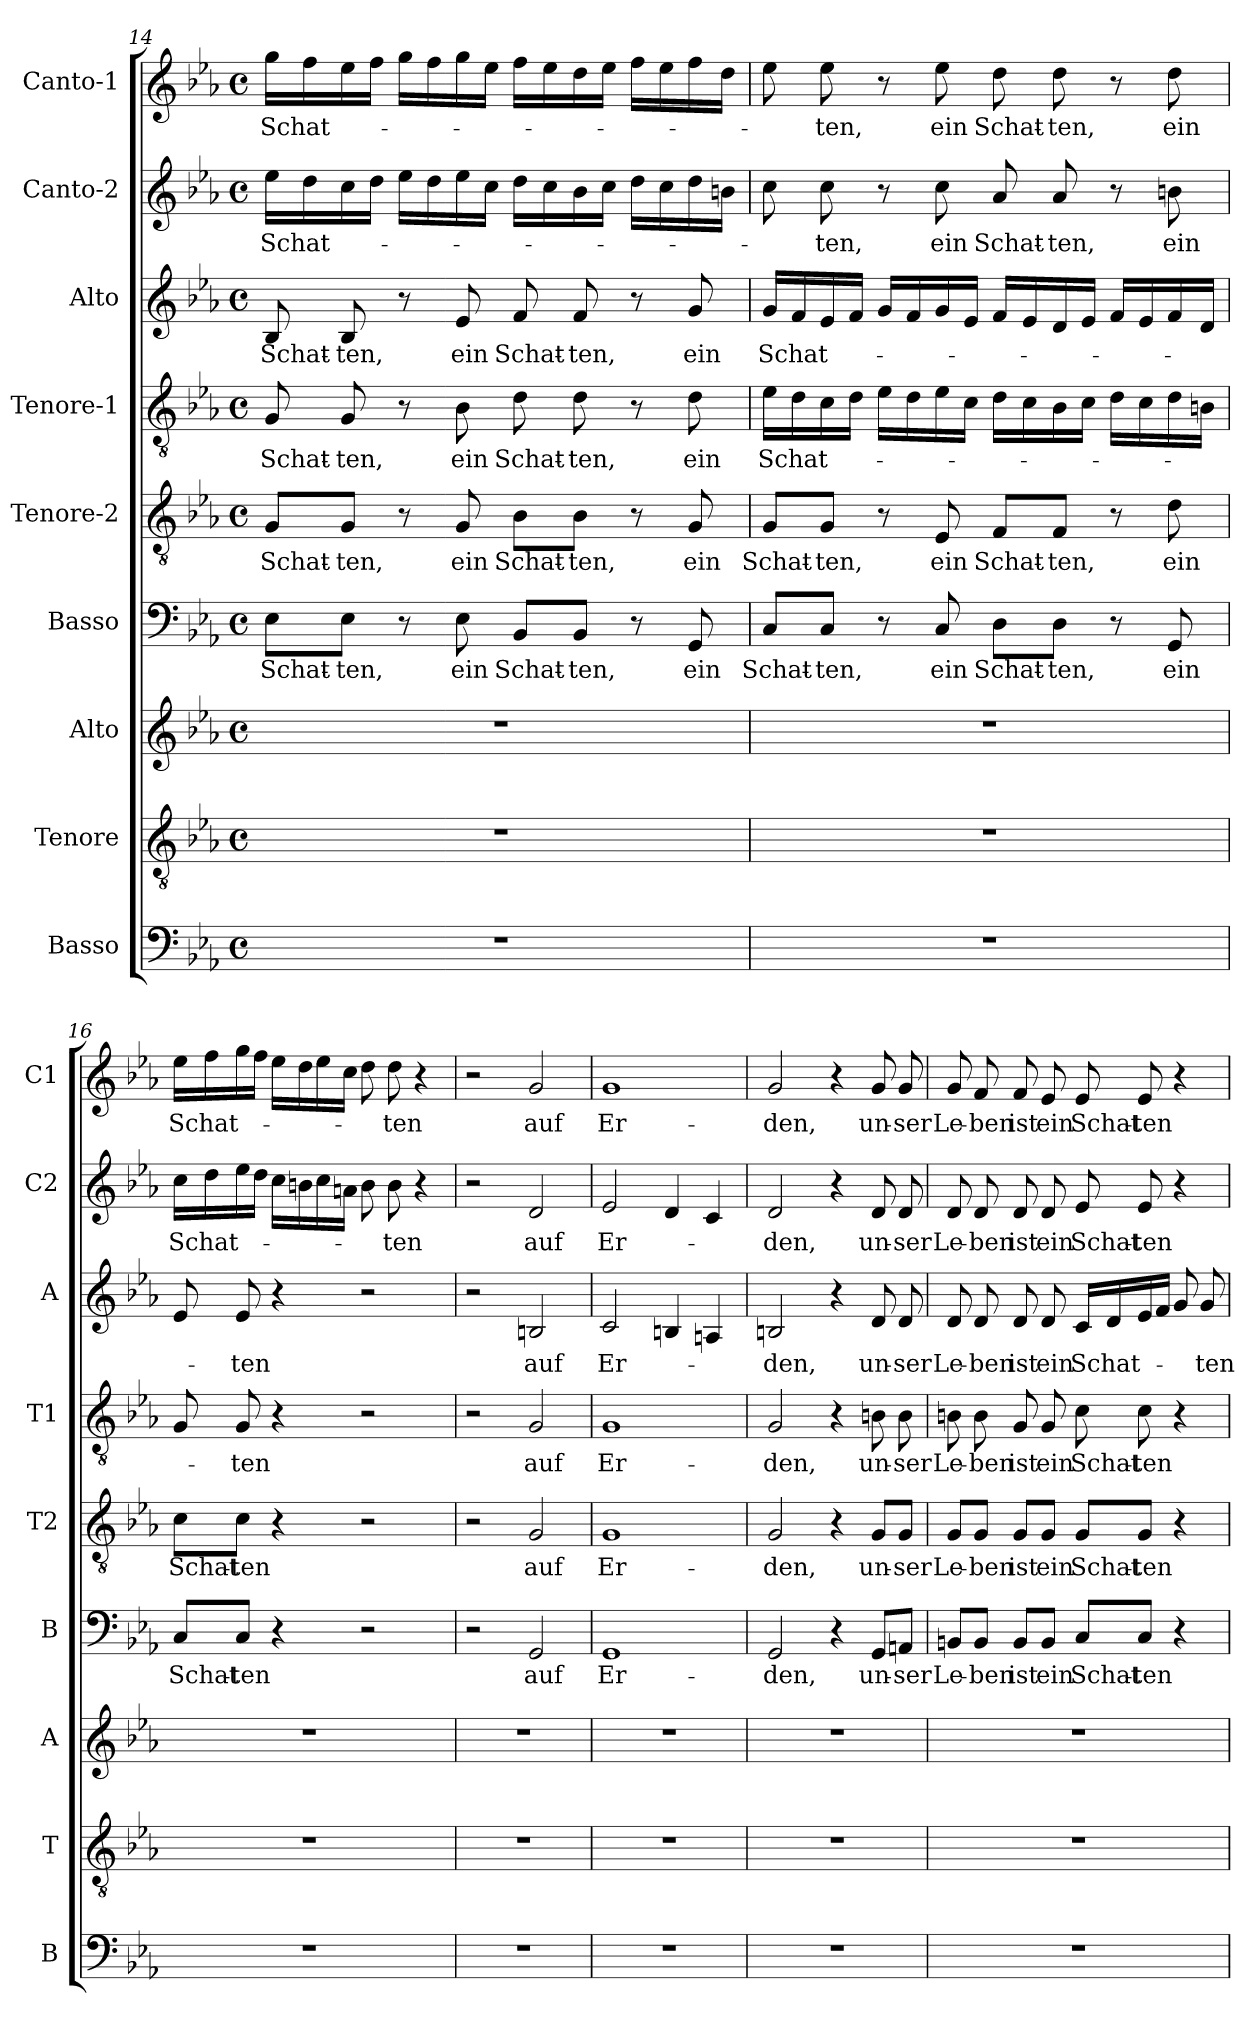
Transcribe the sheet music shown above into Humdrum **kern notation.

**kern	**kern	**kern	**kern	**text	**kern	**text	**kern	**text	**kern	**text	**kern	**text	**kern	**text
*part9	*part8	*part7	*part6	*part6	*part5	*part5	*part4	*part4	*part3	*part3	*part2	*part2	*part1	*part1
*staff9	*staff8	*staff7	*staff6	*staff6	*staff5	*staff5	*staff4	*staff4	*staff3	*staff3	*staff2	*staff2	*staff1	*staff1
*I"Basso	*I"Tenore	*I"Alto	*I"Basso	*	*I"Tenore-2	*	*I"Tenore-1	*	*I"Alto	*	*I"Canto-2	*	*I"Canto-1	*
*I'B	*I'T	*I'A	*I'B	*	*I'T2	*	*I'T1	*	*I'A	*	*I'C2	*	*I'C1	*
*clefF4	*clefGv2	*clefG2	*clefF4	*	*clefGv2	*	*clefGv2	*	*clefG2	*	*clefG2	*	*clefG2	*
*k[b-e-a-]	*k[b-e-a-]	*k[b-e-a-]	*k[b-e-a-]	*	*k[b-e-a-]	*	*k[b-e-a-]	*	*k[b-e-a-]	*	*k[b-e-a-]	*	*k[b-e-a-]	*
*E-:	*E-:	*E-:	*E-:	*	*E-:	*	*E-:	*	*E-:	*	*E-:	*	*E-:	*
*M4/4	*M4/4	*M4/4	*M4/4	*	*M4/4	*	*M4/4	*	*M4/4	*	*M4/4	*	*M4/4	*
*met(c)	*met(c)	*met(c)	*met(c)	*	*met(c)	*	*met(c)	*	*met(c)	*	*met(c)	*	*met(c)	*
=14	=14	=14	=14	=14	=14	=14	=14	=14	=14	=14	=14	=14	=14	=14
!	!	!	!	!LO:LY:b	!	!LO:LY:b	!	!LO:LY:b	!	!LO:LY:b	!	!LO:LY:b	!	!LO:LY:b
1r	1r	1r	8E-\L	Schat-	8G/L	Schat-	8G/	Schat-	8B-/	Schat-	16ee-\LL	Schat-	16gg\LL	Schat-
.	.	.	.	.	.	.	.	.	.	.	16dd\	.	16ff\	.
!	!	!	!	!LO:LY:b	!	!LO:LY:b	!	!LO:LY:b	!	!LO:LY:b	!	!	!	!
.	.	.	8E-\J	-ten,	8G/J	-ten,	8G/	-ten,	8B-/	-ten,	16cc\	.	16ee-\	.
.	.	.	.	.	.	.	.	.	.	.	16dd\JJ	.	16ff\JJ	.
.	.	.	8r	.	8r	.	8r	.	8r	.	16ee-\LL	.	16gg\LL	.
.	.	.	.	.	.	.	.	.	.	.	16dd\	.	16ff\	.
!	!	!	!	!LO:LY:b	!	!LO:LY:b	!	!LO:LY:b	!	!LO:LY:b	!	!	!	!
.	.	.	8E-\	ein	8G/	ein	8B-\	ein	8e-/	ein	16ee-\	.	16gg\	.
.	.	.	.	.	.	.	.	.	.	.	16cc\JJ	.	16ee-\JJ	.
!	!	!	!	!LO:LY:b	!	!LO:LY:b	!	!LO:LY:b	!	!LO:LY:b	!	!	!	!
.	.	.	8BB-/L	Schat-	8B-\L	Schat-	8d\	Schat-	8f/	Schat-	16dd\LL	.	16ff\LL	.
.	.	.	.	.	.	.	.	.	.	.	16cc\	.	16ee-\	.
!	!	!	!	!LO:LY:b	!	!LO:LY:b	!	!LO:LY:b	!	!LO:LY:b	!	!	!	!
.	.	.	8BB-/J	-ten,	8B-\J	-ten,	8d\	-ten,	8f/	-ten,	16b-\	.	16dd\	.
.	.	.	.	.	.	.	.	.	.	.	16cc\JJ	.	16ee-\JJ	.
.	.	.	8r	.	8r	.	8r	.	8r	.	16dd\LL	.	16ff\LL	.
.	.	.	.	.	.	.	.	.	.	.	16cc\	.	16ee-\	.
!	!	!	!	!LO:LY:b	!	!LO:LY:b	!	!LO:LY:b	!	!LO:LY:b	!	!	!	!
.	.	.	8GG/	ein	8G/	ein	8d\	ein	8g/	ein	16dd\	.	16ff\	.
.	.	.	.	.	.	.	.	.	.	.	16bn\JJ	.	16dd\JJ	.
!!LO:PB:g=z
=15	=15	=15	=15	=15	=15	=15	=15	=15	=15	=15	=15	=15	=15	=15
!	!	!	!	!LO:LY:b	!	!LO:LY:b	!	!LO:LY:b	!	!LO:LY:b	!	!	!	!
1r	1r	1r	8C/L	Schat-	8G/L	Schat-	16e-\LL	Schat-	16g/LL	Schat-	8cc\	.	8ee-\	.
.	.	.	.	.	.	.	16d\	.	16f/	.	.	.	.	.
!	!	!	!	!LO:LY:b	!	!LO:LY:b	!	!	!	!	!	!LO:LY:b	!	!LO:LY:b
.	.	.	8C/J	-ten,	8G/J	-ten,	16c\	.	16e-/	.	8cc\	-ten,	8ee-\	-ten,
.	.	.	.	.	.	.	16d\JJ	.	16f/JJ	.	.	.	.	.
.	.	.	8r	.	8r	.	16e-\LL	.	16g/LL	.	8r	.	8r	.
.	.	.	.	.	.	.	16d\	.	16f/	.	.	.	.	.
!	!	!	!	!LO:LY:b	!	!LO:LY:b	!	!	!	!	!	!LO:LY:b	!	!LO:LY:b
.	.	.	8C/	ein	8E-/	ein	16e-\	.	16g/	.	8cc\	ein	8ee-\	ein
.	.	.	.	.	.	.	16c\JJ	.	16e-/JJ	.	.	.	.	.
!	!	!	!	!LO:LY:b	!	!LO:LY:b	!	!	!	!	!	!LO:LY:b	!	!LO:LY:b
.	.	.	8D\L	Schat-	8F/L	Schat-	16d\LL	.	16f/LL	.	8a-/	Schat-	8dd\	Schat-
.	.	.	.	.	.	.	16c\	.	16e-/	.	.	.	.	.
!	!	!	!	!LO:LY:b	!	!LO:LY:b	!	!	!	!	!	!LO:LY:b	!	!LO:LY:b
.	.	.	8D\J	-ten,	8F/J	-ten,	16B-\	.	16d/	.	8a-/	-ten,	8dd\	-ten,
.	.	.	.	.	.	.	16c\JJ	.	16e-/JJ	.	.	.	.	.
.	.	.	8r	.	8r	.	16d\LL	.	16f/LL	.	8r	.	8r	.
.	.	.	.	.	.	.	16c\	.	16e-/	.	.	.	.	.
!	!	!	!	!LO:LY:b	!	!LO:LY:b	!	!	!	!	!	!LO:LY:b	!	!LO:LY:b
.	.	.	8GG/	ein	8d\	ein	16d\	.	16f/	.	8bn\	ein	8dd\	ein
.	.	.	.	.	.	.	16Bn\JJ	.	16d/JJ	.	.	.	.	.
=16	=16	=16	=16	=16	=16	=16	=16	=16	=16	=16	=16	=16	=16	=16
!	!	!	!	!LO:LY:b	!	!LO:LY:b	!	!	!	!	!	!LO:LY:b	!	!LO:LY:b
1r	1r	1r	8C/L	Schat-	8c\L	Schat-	8G/	.	8e-/	.	16cc\LL	Schat-	16ee-\LL	Schat-
.	.	.	.	.	.	.	.	.	.	.	16dd\	.	16ff\	.
!	!	!	!	!LO:LY:b	!	!LO:LY:b	!	!LO:LY:b	!	!LO:LY:b	!	!	!	!
.	.	.	8C/J	-ten	8c\J	-ten	8G/	-ten	8e-/	-ten	16ee-\	.	16gg\	.
.	.	.	.	.	.	.	.	.	.	.	16dd\JJ	.	16ff\JJ	.
.	.	.	4r	.	4r	.	4r	.	4r	.	16cc\LL	.	16ee-\LL	.
.	.	.	.	.	.	.	.	.	.	.	16bn\	.	16dd\	.
.	.	.	.	.	.	.	.	.	.	.	16cc\	.	16ee-\	.
.	.	.	.	.	.	.	.	.	.	.	16an\JJ	.	16cc\JJ	.
.	.	.	2r	.	2r	.	2r	.	2r	.	8b\	.	8dd\	.
!	!	!	!	!	!	!	!	!	!	!	!	!LO:LY:b	!	!LO:LY:b
.	.	.	.	.	.	.	.	.	.	.	8b\	-ten	8dd\	-ten
.	.	.	.	.	.	.	.	.	.	.	4r	.	4r	.
=17	=17	=17	=17	=17	=17	=17	=17	=17	=17	=17	=17	=17	=17	=17
1r	1r	1r	2r	.	2r	.	2r	.	2r	.	2r	.	2r	.
!	!	!	!	!LO:LY:b	!	!LO:LY:b	!	!LO:LY:b	!	!LO:LY:b	!	!LO:LY:b	!	!LO:LY:b
.	.	.	2GG/	auf	2G/	auf	2G/	auf	2Bn/	auf	2d/	auf	2g/	auf
=18	=18	=18	=18	=18	=18	=18	=18	=18	=18	=18	=18	=18	=18	=18
!	!	!	!	!LO:LY:b	!	!LO:LY:b	!	!LO:LY:b	!	!LO:LY:b	!	!LO:LY:b	!	!LO:LY:b
1r	1r	1r	1GG	Er-	1G	Er-	1G	Er-	2c/	Er-	2e-/	Er-	1g	Er-
.	.	.	.	.	.	.	.	.	4Bn/	.	4d/	.	.	.
.	.	.	.	.	.	.	.	.	4An/	.	4c/	.	.	.
!!LO:PB:g=z
=19	=19	=19	=19	=19	=19	=19	=19	=19	=19	=19	=19	=19	=19	=19
!	!	!	!	!LO:LY:b	!	!LO:LY:b	!	!LO:LY:b	!	!LO:LY:b	!	!LO:LY:b	!	!LO:LY:b
1r	1r	1r	2GG/	-den,	2G/	-den,	2G/	-den,	2Bn/	-den,	2d/	-den,	2g/	-den,
.	.	.	4r	.	4r	.	4r	.	4r	.	4r	.	4r	.
!	!	!	!	!LO:LY:b	!	!LO:LY:b	!	!LO:LY:b	!	!LO:LY:b	!	!LO:LY:b	!	!LO:LY:b
.	.	.	8GG/L	un-	8G/L	un-	8Bn\	un-	8d/	un-	8d/	un-	8g/	un-
!	!	!	!	!LO:LY:b	!	!LO:LY:b	!	!LO:LY:b	!	!LO:LY:b	!	!LO:LY:b	!	!LO:LY:b
.	.	.	8AAn/J	-ser	8G/J	-ser	8B\	-ser	8d/	-ser	8d/	-ser	8g/	-ser
=20	=20	=20	=20	=20	=20	=20	=20	=20	=20	=20	=20	=20	=20	=20
!	!	!	!	!LO:LY:b	!	!LO:LY:b	!	!LO:LY:b	!	!LO:LY:b	!	!LO:LY:b	!	!LO:LY:b
1r	1r	1r	8BBn/L	Le-	8G/L	Le-	8Bn\	Le-	8d/	Le-	8d/	Le-	8g/	Le-
!	!	!	!	!LO:LY:b	!	!LO:LY:b	!	!LO:LY:b	!	!LO:LY:b	!	!LO:LY:b	!	!LO:LY:b
.	.	.	8BB/J	-ben	8G/J	-ben	8B\	-ben	8d/	-ben	8d/	-ben	8f/	-ben
!	!	!	!	!LO:LY:b	!	!LO:LY:b	!	!LO:LY:b	!	!LO:LY:b	!	!LO:LY:b	!	!LO:LY:b
.	.	.	8BB/L	ist	8G/L	ist	8G/	ist	8d/	ist	8d/	ist	8f/	ist
!	!	!	!	!LO:LY:b	!	!LO:LY:b	!	!LO:LY:b	!	!LO:LY:b	!	!LO:LY:b	!	!LO:LY:b
.	.	.	8BB/J	ein	8G/J	ein	8G/	ein	8d/	ein	8d/	ein	8e-/	ein
!	!	!	!	!LO:LY:b	!	!LO:LY:b	!	!LO:LY:b	!	!LO:LY:b	!	!LO:LY:b	!	!LO:LY:b
.	.	.	8C/L	Schat-	8G/L	Schat-	8c\	Schat-	16c/LL	Schat-	8e-/	Schat-	8e-/	Schat-
.	.	.	.	.	.	.	.	.	16d/	.	.	.	.	.
!	!	!	!	!LO:LY:b	!	!LO:LY:b	!	!LO:LY:b	!	!	!	!LO:LY:b	!	!LO:LY:b
.	.	.	8C/J	-ten	8G/J	-ten	8c\	-ten	16e-/	.	8e-/	-ten	8e-/	-ten
.	.	.	.	.	.	.	.	.	16f/JJ	.	.	.	.	.
.	.	.	4r	.	4r	.	4r	.	8g/	.	4r	.	4r	.
!	!	!	!	!	!	!	!	!	!	!LO:LY:b	!	!	!	!
.	.	.	.	.	.	.	.	.	8g/	-ten	.	.	.	.
=	=	=	=	=	=	=	=	=	=	=	=	=	=	=
*-	*-	*-	*-	*-	*-	*-	*-	*-	*-	*-	*-	*-	*-	*-
